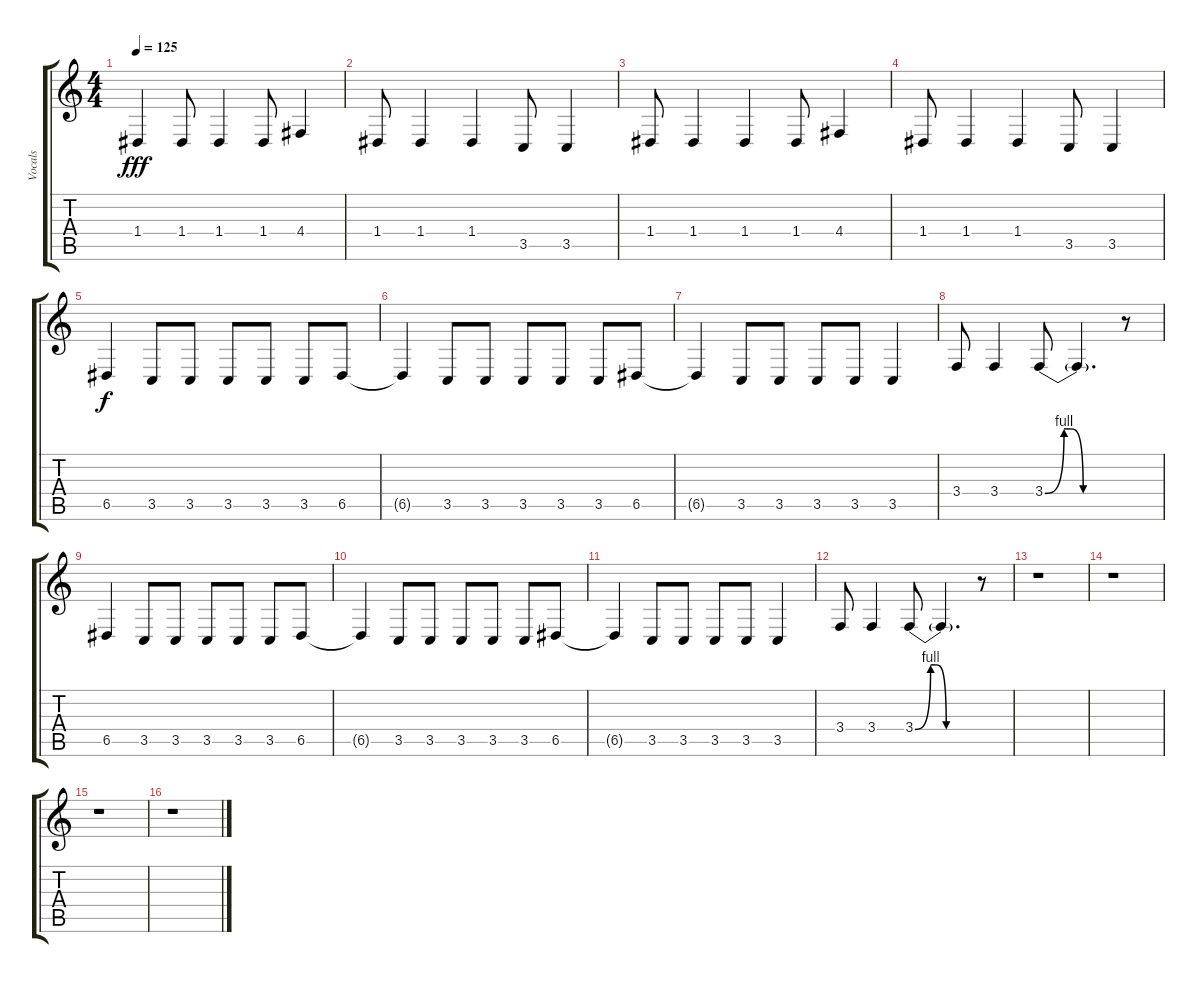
\track ("Vocals" "Vocals") {instrument rockorgan}
\staff {score tabs}
\tuning (E4 B3 G3 D3 A2 E2) {hide}
\ts (4 4)
\tempo 125
\clef g2
\ks c
1.4.4{dy fff} 1.4.8 1.4.4 1.4.8 4.4.4 |
1.4.8 1.4.4 1.4.4 3.5.8 3.5.4 |
1.4.8 1.4.4 1.4.4 1.4.8 4.4.4 |
1.4.8 1.4.4 1.4.4 3.5.8 3.5.4 |
6.5.4{dy f} 3.5.8 3.5.8 3.5.8 3.5.8 3.5.8 6.5.8 |
6.5{t}.4 3.5.8 3.5.8 3.5.8 3.5.8 3.5.8 6.5.8 |
6.5{t}.4 3.5.8 3.5.8 3.5.8 3.5.8 3.5.4 |
3.4.8 3.4.4 3.4{be (custom 0 0 15 4 20 4 30 0 45 0 60 0)}.8 3.4{t}.4{d} r.8 |
6.5.4 3.5.8 3.5.8 3.5.8 3.5.8 3.5.8 6.5.8 |
6.5{t}.4 3.5.8 3.5.8 3.5.8 3.5.8 3.5.8 6.5.8 |
6.5{t}.4 3.5.8 3.5.8 3.5.8 3.5.8 3.5.4 |
3.4.8 3.4.4 3.4{be (custom 0 0 15 4 20 4 30 0 45 0 60 0)}.8 3.4{t}.4{d} r.8 |
r.1 |
r.1 |
r.1 |
r.1
